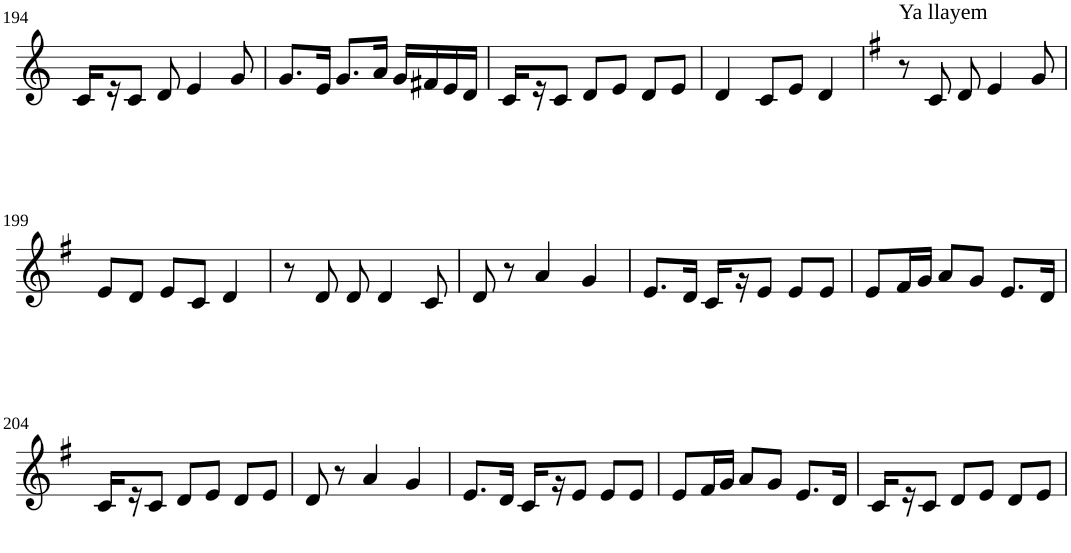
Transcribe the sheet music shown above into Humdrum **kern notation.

**kern
*part1
*staff1
*I"Violin
!!LO:PB:g=z
*clefG2
*k[]
*C:
*M3/4
=194
16c/LL
16r
8c/J
8d/
4e/
8g/
=195
8.g/L
16e/Jk
8.g/L
16a/Jk
16g/LL
16f#X/
16e/
16d/JJ
=196
16c/LL
16r
8c/J
8d/L
8e/J
8d/L
8e/J
=197
4d/
8c/L
8e/J
4d/
=198
*k[f#]
*G:
!LO:TX:a:t=Ya llayem
8r
8c/
8d/
4e/
8g/
!!LO:LB:g=z
=199
8e/L
8d/J
8e/L
8c/J
4d/
=200
8r
8d/
8d/
4d/
8c/
=201
8d/
8r
4a/
4g/
=202
8.e/L
16d/Jk
16c/LL
16r
8e/J
8e/L
8e/J
=203
8e/L
16f#/L
16g/JJ
8a/L
8g/J
8.e/L
16d/Jk
!!LO:LB:g=z
=204
16c/LL
16r
8c/J
8d/L
8e/J
8d/L
8e/J
=205
8d/
8r
4a/
4g/
=206
8.e/L
16d/Jk
16c/LL
16r
8e/J
8e/L
8e/J
=207
8e/L
16f#/L
16g/JJ
8a/L
8g/J
8.e/L
16d/Jk
=208
16c/LL
16r
8c/J
8d/L
8e/J
8d/L
8e/J
=
*-
